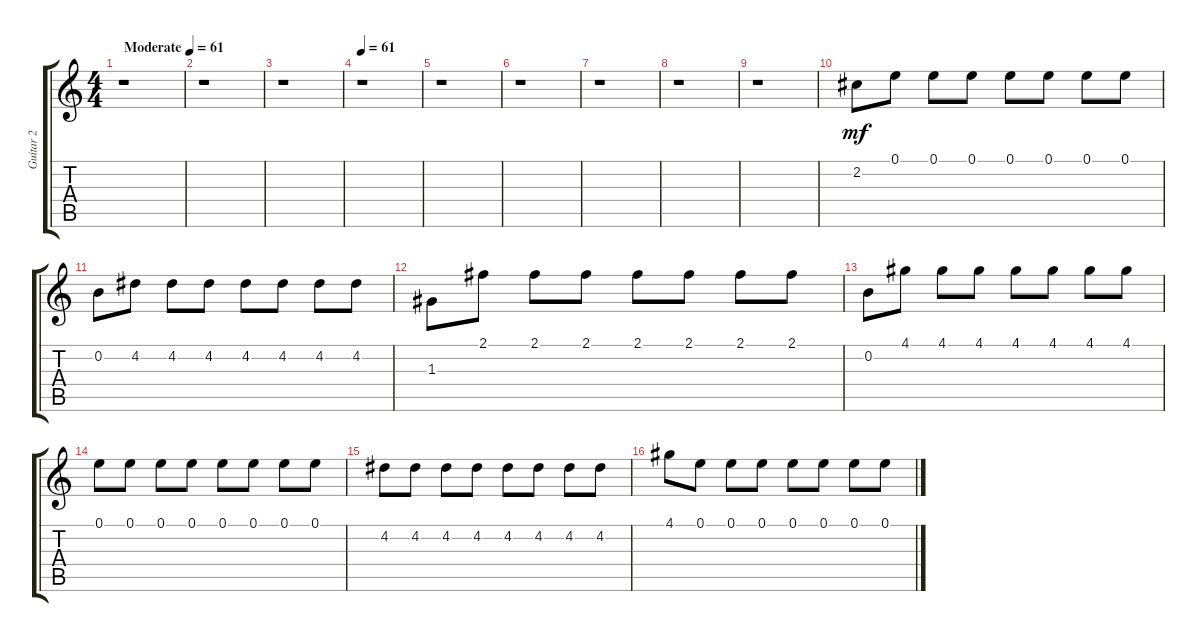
\track ("Guitar 2" "Guitar 2") {instrument electricguitarjazz}
\staff {score tabs}
\tuning (E4 B3 G3 D3 A2 E2) {hide}
\ts (4 4)
\tempo (61 "Moderate")
\clef g2
\ks c
r.1{dy mf instrument electricguitarjazz} |
r.1 |
r.1 |
\tempo 61
r.1 |
r.1 |
r.1 |
r.1 |
r.1 |
r.1 |
2.2.8 0.1.8 0.1.8 0.1.8 0.1.8 0.1.8 0.1.8 0.1.8 |
0.2.8 4.2.8 4.2.8 4.2.8 4.2.8 4.2.8 4.2.8 4.2.8 |
1.3.8 2.1.8 2.1.8 2.1.8 2.1.8 2.1.8 2.1.8 2.1.8 |
0.2.8 4.1.8 4.1.8 4.1.8 4.1.8 4.1.8 4.1.8 4.1.8 |
0.1.8 0.1.8 0.1.8 0.1.8 0.1.8 0.1.8 0.1.8 0.1.8 |
4.2.8 4.2.8 4.2.8 4.2.8 4.2.8 4.2.8 4.2.8 4.2.8 |
4.1.8 0.1.8 0.1.8 0.1.8 0.1.8 0.1.8 0.1.8 0.1.8
